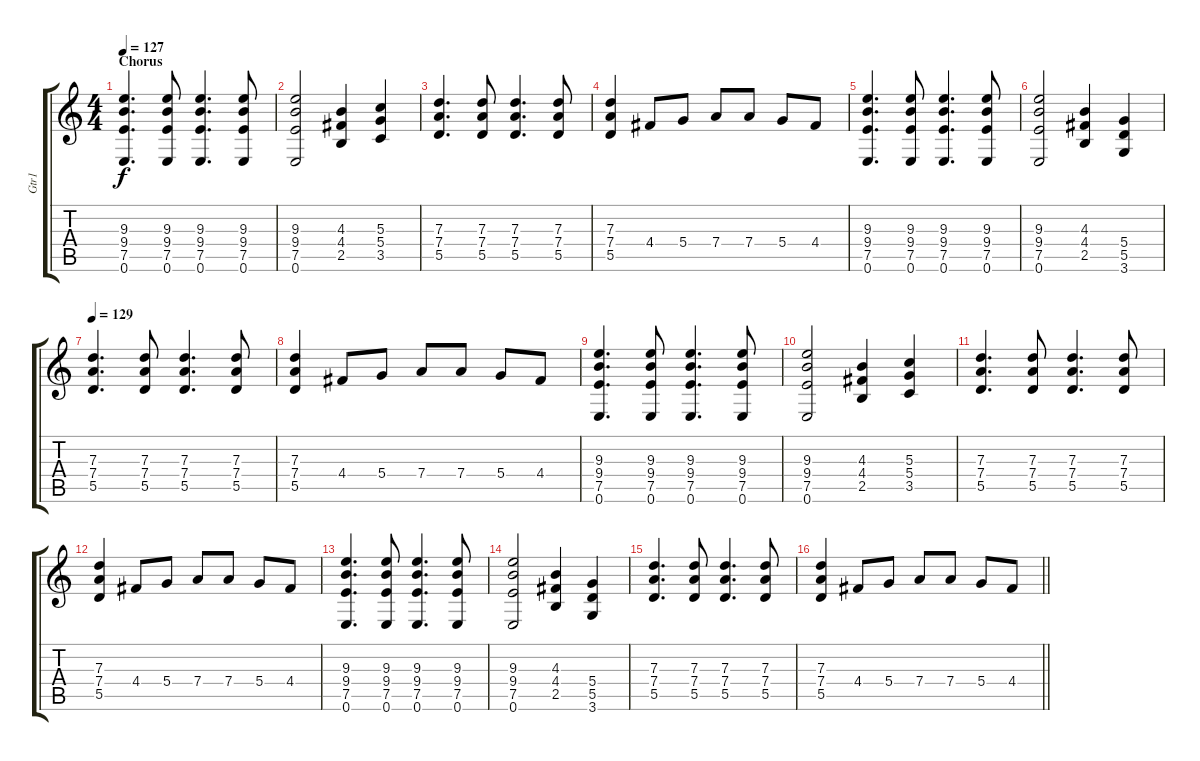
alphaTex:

\track ("Gtr1" "Gtr1") {instrument distortionguitar}
\staff {score tabs}
\tuning (E4 B3 G3 D3 A2 E2) {hide}
\ts (4 4)
\section ("" "Chorus")
\tempo 127
\clef g2
\ks c
(9.3 9.4 7.5 0.6).4{d dy f} (9.3 9.4 7.5 0.6).8 (9.3 9.4 7.5 0.6).4{d} (9.3 9.4 7.5 0.6).8 |
(9.3 9.4 7.5 0.6).2 (4.3 4.4 2.5).4 (5.3 5.4 3.5).4 |
(7.3 7.4 5.5).4{d} (7.3 7.4 5.5).8 (7.3 7.4 5.5).4{d} (7.3 7.4 5.5).8 |
(7.3 7.4 5.5).4 4.4.8 5.4.8 7.4.8 7.4.8 5.4.8 4.4.8 |
(9.3 9.4 7.5 0.6).4{d} (9.3 9.4 7.5 0.6).8 (9.3 9.4 7.5 0.6).4{d} (9.3 9.4 7.5 0.6).8 |
(9.3 9.4 7.5 0.6).2 (4.3 4.4 2.5).4 (5.4 5.5 3.6).4 |
\tempo 129
(7.3 7.4 5.5).4{d} (7.3 7.4 5.5).8 (7.3 7.4 5.5).4{d} (7.3 7.4 5.5).8 |
(7.3 7.4 5.5).4 4.4.8 5.4.8 7.4.8 7.4.8 5.4.8 4.4.8 |
(9.3 9.4 7.5 0.6).4{d} (9.3 9.4 7.5 0.6).8 (9.3 9.4 7.5 0.6).4{d} (9.3 9.4 7.5 0.6).8 |
(9.3 9.4 7.5 0.6).2 (4.3 4.4 2.5).4 (5.3 5.4 3.5).4 |
(7.3 7.4 5.5).4{d} (7.3 7.4 5.5).8 (7.3 7.4 5.5).4{d} (7.3 7.4 5.5).8 |
(7.3 7.4 5.5).4 4.4.8 5.4.8 7.4.8 7.4.8 5.4.8 4.4.8 |
(9.3 9.4 7.5 0.6).4{d} (9.3 9.4 7.5 0.6).8 (9.3 9.4 7.5 0.6).4{d} (9.3 9.4 7.5 0.6).8 |
(9.3 9.4 7.5 0.6).2 (4.3 4.4 2.5).4 (5.4 5.5 3.6).4 |
(7.3 7.4 5.5).4{d} (7.3 7.4 5.5).8 (7.3 7.4 5.5).4{d} (7.3 7.4 5.5).8 |
\barLineRight lightlight
(7.3 7.4 5.5).4 4.4.8 5.4.8 7.4.8 7.4.8 5.4.8 4.4.8
